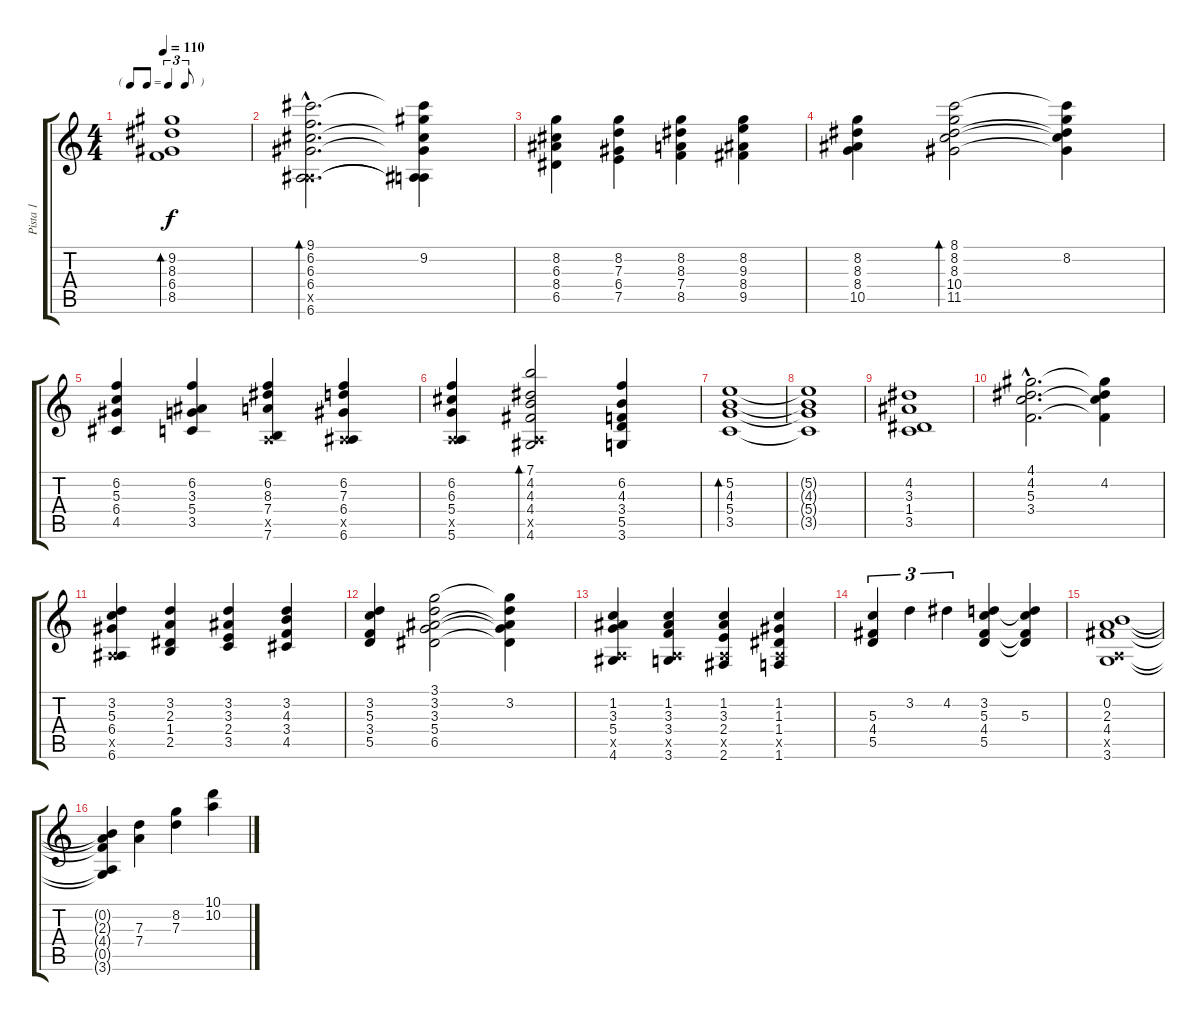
\track ("Pista 1" "Pista 1") {instrument electricguitarjazz}
\staff {score tabs}
\tuning (E4 B3 G3 D3 A2 E2) {hide}
\ts (4 4)
\tf triplet8th
\tempo 110
\clef g2
\ks c
(9.2 8.3 6.4 8.5).1{bd 480 dy f instrument electricguitarjazz} |
(9.1{hac} 6.2{hac} 6.3{hac} 6.4{hac} 0.5{hac x} 6.6{hac}).2{d bd 480} (9.1{t} 9.2 6.3{t} 6.4{t} 0.5{t} 6.6{t}).4 |
(8.2 6.3 8.4 6.5).4 (8.2 7.3 6.4 7.5).4 (8.2 8.3 7.4 8.5).4 (8.2 9.3 8.4 9.5).4 |
(8.2 8.3 8.4 10.5).4 (8.1 8.2 8.3 10.4 11.5).2{bd 240} (8.1{t} 8.2 8.3{t} 10.4{t} 11.5{t}).4 |
(6.2 5.3 6.4 4.5).4 (6.2 3.3 5.4 3.5).4 (6.2 8.3 7.4 0.5{x} 7.6).4 (6.2 7.3 6.4 0.5{x} 6.6).4 |
(6.2 6.3 5.4 0.5{x} 5.6).4 (7.1 4.2 4.3 4.4 0.5{x} 4.6).2{bd 240} (6.2 4.3 3.4 5.5 3.6).4 |
(5.2 4.3 5.4 3.5).1{bd 240} |
(5.2{t} 4.3{t} 5.4{t} 3.5{t}).1 |
(4.2 3.3 1.4 3.5).1 |
(4.1{hac} 4.2{hac} 5.3{hac} 3.4{hac}).2{d} (4.1{t} 4.2 5.3{t} 3.4{t}).4 |
(3.2 5.3 6.4 0.5{x} 6.6).4 (3.2 2.3 1.4 2.5).4 (3.2 3.3 2.4 3.5).4 (3.2 4.3 3.4 4.5).4 |
(3.2 5.3 3.4 5.5).4 (3.1 3.2 3.3 5.4 6.5).2 (3.1{t} 3.2 3.3{t} 5.4{t} 6.5{t}).4 |
(1.2 3.3 5.4 0.5{x} 4.6).4 (1.2 3.3 3.4 0.5{x} 3.6).4 (1.2 3.3 2.4 0.5{x} 2.6).4 (1.2 1.3 1.4 0.5{x} 1.6).4 |
(5.3 4.4 5.5).4{tu (3 2)} 3.2.4{tu (3 2)} 4.2.4{tu (3 2)} (3.2 5.3 4.4 5.5).4 (3.2{t} 5.3 4.4{t} 5.5{t}).4 |
(0.2 2.3 4.4 0.5{x} 3.6).1 |
(0.2{t} 2.3{t} 4.4{t} 0.5{t} 3.6{t}).4 (7.3 7.4).4 (8.2 7.3).4 (10.1 10.2).4
